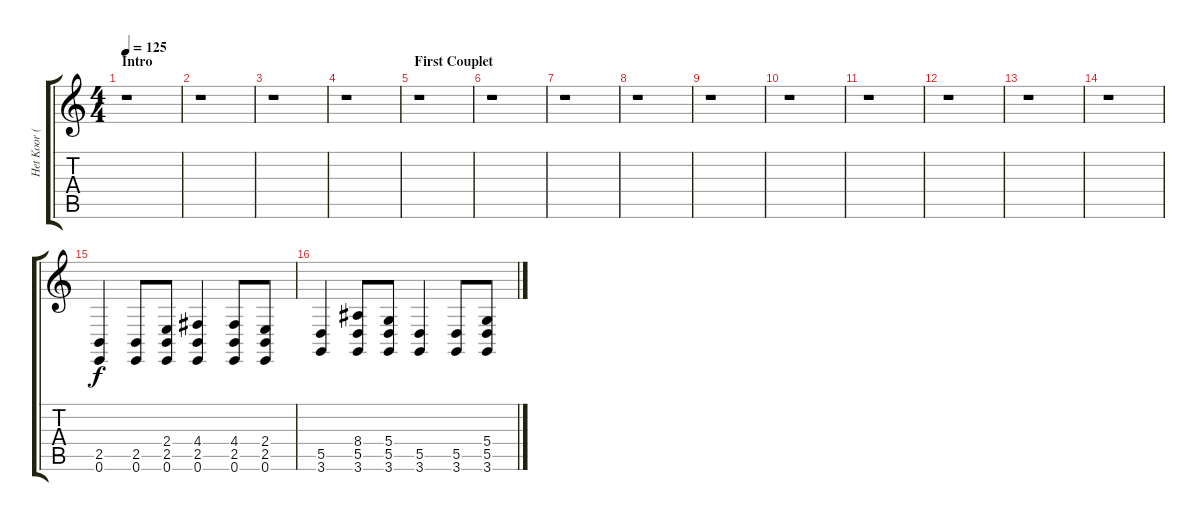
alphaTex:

\track ("Het Koor (Mark en Vayos)" "Het Koor (") {instrument oboe}
\staff {score tabs}
\tuning (E4 B3 G3 D3 A2 E2) {hide}
\ts (4 4)
\section ("" "Intro")
\tempo 125
\clef g2
\ks c
r.1{dy f instrument oboe} |
r.1 |
r.1 |
r.1 |
\section ("" "First Couplet")
r.1 |
r.1 |
r.1 |
r.1 |
r.1 |
r.1 |
r.1 |
r.1 |
r.1 |
r.1 |
(2.5 0.6).4 (2.5 0.6).8 (2.4 2.5 0.6).8 (4.4 2.5 0.6).4 (4.4 2.5 0.6).8 (2.4 2.5 0.6).8 |
(5.5 3.6).4 (8.4 5.5 3.6).8 (5.4 5.5 3.6).8 (5.5 3.6).4 (5.5 3.6).8 (5.4 5.5 3.6).8
